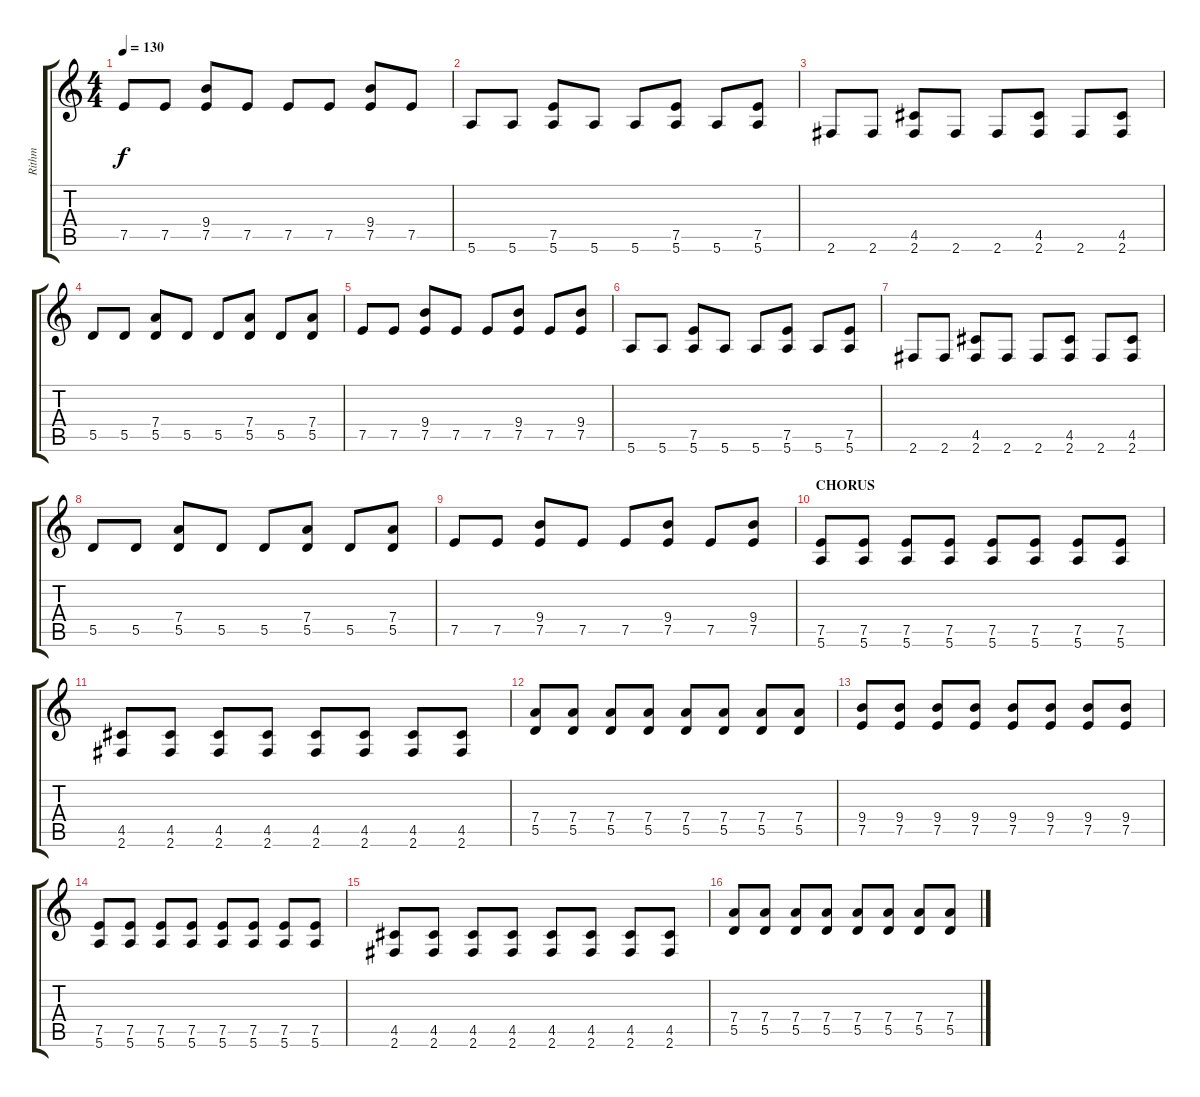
\track ("Rithm" "Rithm") {instrument distortionguitar}
\staff {score tabs}
\tuning (E4 B3 G3 D3 A2 E2) {hide}
\ts (4 4)
\tempo 130
\clef g2
\ks c
7.5.8{dy f} 7.5.8 (9.4 7.5).8 7.5.8 7.5.8 7.5.8 (9.4 7.5).8 7.5.8 |
5.6.8 5.6.8 (7.5 5.6).8 5.6.8 5.6.8 (7.5 5.6).8 5.6.8 (7.5 5.6).8 |
2.6.8 2.6.8 (4.5 2.6).8 2.6.8 2.6.8 (4.5 2.6).8 2.6.8 (4.5 2.6).8 |
5.5.8 5.5.8 (7.4 5.5).8 5.5.8 5.5.8 (7.4 5.5).8 5.5.8 (7.4 5.5).8 |
7.5.8 7.5.8 (9.4 7.5).8 7.5.8 7.5.8 (9.4 7.5).8 7.5.8 (9.4 7.5).8 |
5.6.8 5.6.8 (7.5 5.6).8 5.6.8 5.6.8 (7.5 5.6).8 5.6.8 (7.5 5.6).8 |
2.6.8 2.6.8 (4.5 2.6).8 2.6.8 2.6.8 (4.5 2.6).8 2.6.8 (4.5 2.6).8 |
5.5.8 5.5.8 (7.4 5.5).8 5.5.8 5.5.8 (7.4 5.5).8 5.5.8 (7.4 5.5).8 |
7.5.8 7.5.8 (9.4 7.5).8 7.5.8 7.5.8 (9.4 7.5).8 7.5.8 (9.4 7.5).8 |
\section ("" "CHORUS")
(7.5 5.6).8 (7.5 5.6).8 (7.5 5.6).8 (7.5 5.6).8 (7.5 5.6).8 (7.5 5.6).8 (7.5 5.6).8 (7.5 5.6).8 |
(4.5 2.6).8 (4.5 2.6).8 (4.5 2.6).8 (4.5 2.6).8 (4.5 2.6).8 (4.5 2.6).8 (4.5 2.6).8 (4.5 2.6).8 |
(7.4 5.5).8 (7.4 5.5).8 (7.4 5.5).8 (7.4 5.5).8 (7.4 5.5).8 (7.4 5.5).8 (7.4 5.5).8 (7.4 5.5).8 |
(9.4 7.5).8 (9.4 7.5).8 (9.4 7.5).8 (9.4 7.5).8 (9.4 7.5).8 (9.4 7.5).8 (9.4 7.5).8 (9.4 7.5).8 |
(7.5 5.6).8 (7.5 5.6).8 (7.5 5.6).8 (7.5 5.6).8 (7.5 5.6).8 (7.5 5.6).8 (7.5 5.6).8 (7.5 5.6).8 |
(4.5 2.6).8 (4.5 2.6).8 (4.5 2.6).8 (4.5 2.6).8 (4.5 2.6).8 (4.5 2.6).8 (4.5 2.6).8 (4.5 2.6).8 |
(7.4 5.5).8 (7.4 5.5).8 (7.4 5.5).8 (7.4 5.5).8 (7.4 5.5).8 (7.4 5.5).8 (7.4 5.5).8 (7.4 5.5).8
